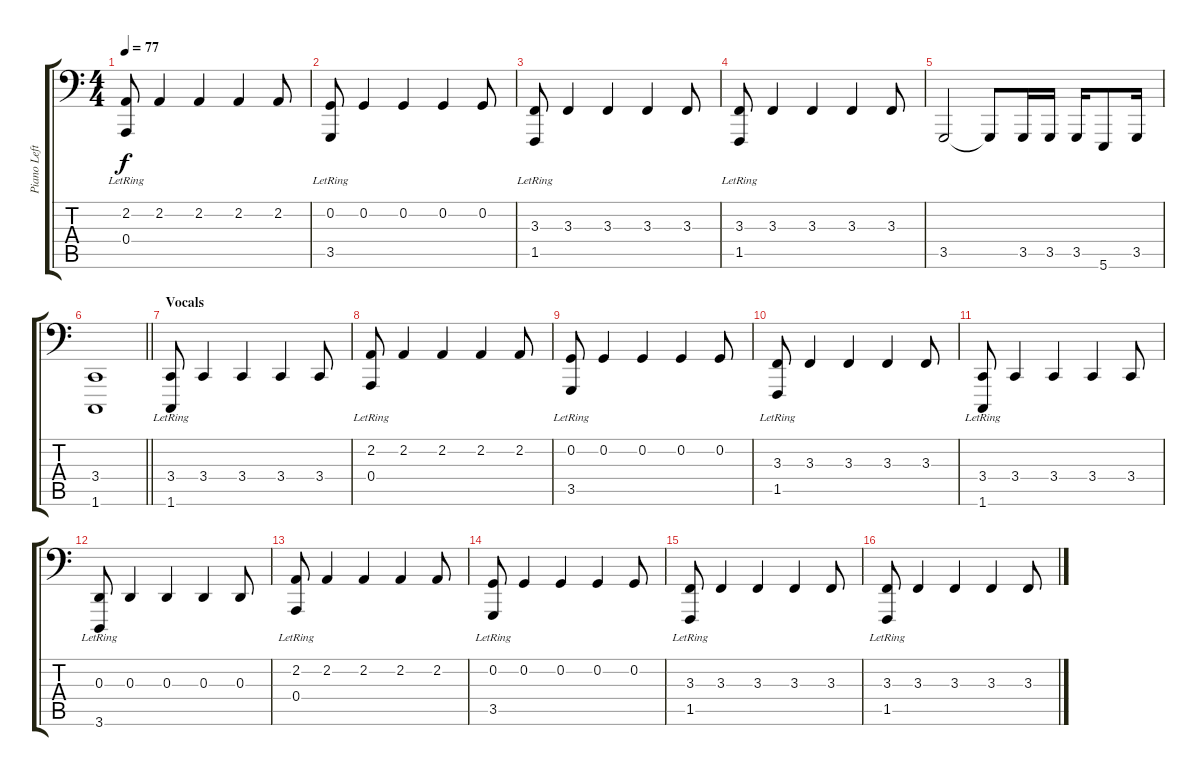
\track ("Piano Left" "Piano Left") {instrument acousticgrandpiano}
\staff {score tabs}
\tuning (C3 G2 D2 A1 E1 B0) {hide}
\ts (4 4)
\tempo 77
\clef f4
\ks c
(2.2 0.4{lr}).8{dy f} 2.2.4 2.2.4 2.2.4 2.2.8 |
(0.2 3.5{lr}).8 0.2.4 0.2.4 0.2.4 0.2.8 |
(3.3 1.5{lr}).8 3.3.4 3.3.4 3.3.4 3.3.8 |
(3.3 1.5{lr}).8 3.3.4 3.3.4 3.3.4 3.3.8 |
3.5.2 3.5{t}.8 3.5.16 3.5.16 3.5.16 5.6.8 3.5.16 |
\barLineRight lightlight
(3.4 1.6).1 |
\section ("" "Vocals")
(3.4 1.6{lr}).8 3.4.4 3.4.4 3.4.4 3.4.8 |
(2.2 0.4{lr}).8 2.2.4 2.2.4 2.2.4 2.2.8 |
(0.2 3.5{lr}).8 0.2.4 0.2.4 0.2.4 0.2.8 |
(3.3 1.5{lr}).8 3.3.4 3.3.4 3.3.4 3.3.8 |
(3.4 1.6{lr}).8 3.4.4 3.4.4 3.4.4 3.4.8 |
(0.3 3.6{lr}).8 0.3.4 0.3.4 0.3.4 0.3.8 |
(2.2 0.4{lr}).8 2.2.4 2.2.4 2.2.4 2.2.8 |
(0.2 3.5{lr}).8 0.2.4 0.2.4 0.2.4 0.2.8 |
(3.3 1.5{lr}).8 3.3.4 3.3.4 3.3.4 3.3.8 |
(3.3 1.5{lr}).8 3.3.4 3.3.4 3.3.4 3.3.8
